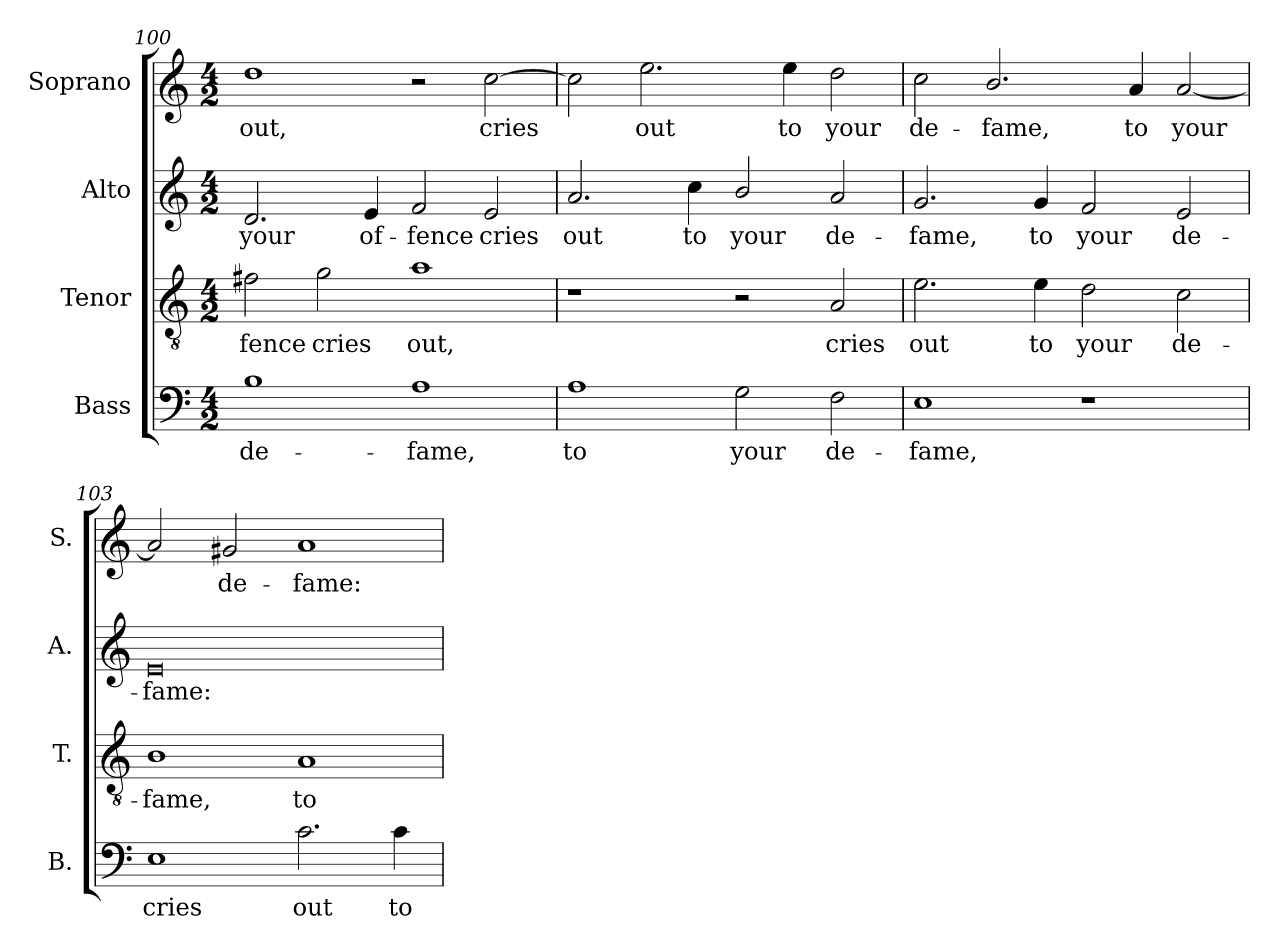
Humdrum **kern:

**kern	**text	**kern	**text	**kern	**text	**kern	**text
*part4	*part4	*part3	*part3	*part2	*part2	*part1	*part1
*staff4	*staff4	*staff3	*staff3	*staff2	*staff2	*staff1	*staff1
*I"Bass	*	*I"Tenor	*	*I"Alto	*	*I"Soprano	*
*I'B.	*	*I'T.	*	*I'A.	*	*I'S.	*
!!LO:PB:g=z
*clefF4	*	*clefGv2	*	*clefG2	*	*clefG2	*
*	*	*ITrd7c12	*	*	*	*	*
*k[]	*	*k[]	*	*k[]	*	*k[]	*
*C:	*	*C:	*	*C:	*	*C:	*
*M4/2	*	*M4/2	*	*M4/2	*	*M4/2	*
=100	=100	=100	=100	=100	=100	=100	=100
!	!LO:LY:b:color=#000000	!	!	!	!	!	!
!	!	!	!LO:LY:b:color=#000000	!	!	!	!
!	!	!	!	!	!LO:LY:b:color=#000000	!	!
!	!	!	!	!	!	!	!LO:LY:b:color=#000000
1Bi	de-	2F#Xi\	-fence	2.di/	your	1ddi	out,
!	!	!	!LO:LY:b:color=#000000	!	!	!	!
.	.	2Gi\	cries	.	.	.	.
!	!	!	!	!	!LO:LY:b:color=#000000	!	!
.	.	.	.	4ei/	of-	.	.
!	!LO:LY:b:color=#000000	!	!	!	!	!	!
!	!	!	!LO:LY:b:color=#000000	!	!	!	!
!	!	!	!	!	!LO:LY:b:color=#000000	!	!
1Ai	-fame,	1Ai	out,	2fi/	-fence	2r	.
!	!	!	!	!	!LO:LY:b:color=#000000	!	!
!	!	!	!	!	!	!	!LO:LY:b:color=#000000
.	.	.	.	2ei/	cries	[2cci\	cries
=101	=101	=101	=101	=101	=101	=101	=101
!	!LO:LY:b:color=#000000	!	!	!	!	!	!
!	!	!	!	!	!LO:LY:b:color=#000000	!	!
1Ai	to	1r	.	2.ai/	out	2cci\]	.
!	!	!	!	!	!	!	!LO:LY:b:color=#000000
.	.	.	.	.	.	2.eei\	out
!	!	!	!	!	!LO:LY:b:color=#000000	!	!
.	.	.	.	4cci\	to	.	.
!	!LO:LY:b:color=#000000	!	!	!	!	!	!
!	!	!	!	!	!LO:LY:b:color=#000000	!	!
2Gi\	your	2r	.	2bi/	your	.	.
!	!	!	!	!	!	!	!LO:LY:b:color=#000000
.	.	.	.	.	.	4eei\	to
!	!LO:LY:b:color=#000000	!	!	!	!	!	!
!	!	!	!LO:LY:b:color=#000000	!	!	!	!
!	!	!	!	!	!LO:LY:b:color=#000000	!	!
!	!	!	!	!	!	!	!LO:LY:b:color=#000000
2Fi\	de-	2AAi/	cries	2ai/	de-	2ddi\	your
=102	=102	=102	=102	=102	=102	=102	=102
!	!LO:LY:b:color=#000000	!	!	!	!	!	!
!	!	!	!LO:LY:b:color=#000000	!	!	!	!
!	!	!	!	!	!LO:LY:b:color=#000000	!	!
!	!	!	!	!	!	!	!LO:LY:b:color=#000000
1Ei	-fame,	2.Ei\	out	2.gi/	-fame,	2cci\	de-
!	!	!	!	!	!	!	!LO:LY:b:color=#000000
.	.	.	.	.	.	2.bi/	-fame,
!	!	!	!LO:LY:b:color=#000000	!	!	!	!
!	!	!	!	!	!LO:LY:b:color=#000000	!	!
.	.	4Ei\	to	4gi/	to	.	.
!	!	!	!LO:LY:b:color=#000000	!	!	!	!
!	!	!	!	!	!LO:LY:b:color=#000000	!	!
1r	.	2Di\	your	2fi/	your	.	.
!	!	!	!	!	!	!	!LO:LY:b:color=#000000
.	.	.	.	.	.	4ai/	to
!	!	!	!LO:LY:b:color=#000000	!	!	!	!
!	!	!	!	!	!LO:LY:b:color=#000000	!	!
!	!	!	!	!	!	!	!LO:LY:b:color=#000000
.	.	2Ci\	de-	2ei/	de-	[2ai/	your
=103	=103	=103	=103	=103	=103	=103	=103
!	!LO:LY:b:color=#000000	!	!	!	!	!	!
!	!	!	!LO:LY:b:color=#000000	!	!	!	!
!	!	!	!	!	!LO:LY:b:color=#000000	!	!
1Ei	cries	1BBi	-fame,	0ei	-fame:	2ai/]	.
!	!	!	!	!	!	!	!LO:LY:b:color=#000000
.	.	.	.	.	.	2g#Xi/	de-
!	!LO:LY:b:color=#000000	!	!	!	!	!	!
!	!	!	!LO:LY:b:color=#000000	!	!	!	!
!	!	!	!	!	!	!	!LO:LY:b:color=#000000
2.ci\	out	1AAi	to	.	.	1ai	-fame:
!	!LO:LY:b:color=#000000	!	!	!	!	!	!
4ci\	to	.	.	.	.	.	.
=	=	=	=	=	=	=	=
*-	*-	*-	*-	*-	*-	*-	*-
